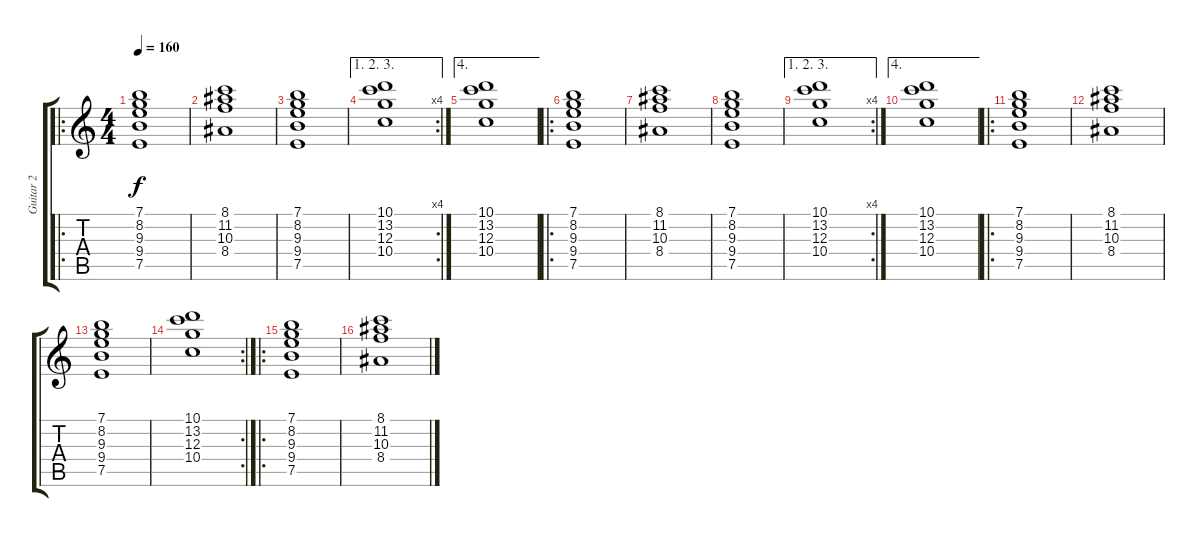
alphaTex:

\track ("Guitar 2" "Guitar 2") {instrument distortionguitar}
\staff {score tabs}
\tuning (E4 B3 G3 D3 A2 E2) {hide}
\ro
\ts (4 4)
\tempo 160
\clef g2
\ks c
(7.1 8.2 9.3 9.4 7.5).1{dy f instrument distortionguitar} |
(8.1 11.2 10.3 8.4).1 |
(7.1 8.2 9.3 9.4 7.5).1 |
\ae (1 2 3)
\rc 4
(10.1 13.2 12.3 10.4).1 |
\ae 4
(10.1 13.2 12.3 10.4).1 |
\ro
(7.1 8.2 9.3 9.4 7.5).1 |
(8.1 11.2 10.3 8.4).1 |
(7.1 8.2 9.3 9.4 7.5).1 |
\ae (1 2 3)
\rc 4
(10.1 13.2 12.3 10.4).1 |
\ae 4
(10.1 13.2 12.3 10.4).1 |
\ro
(7.1 8.2 9.3 9.4 7.5).1 |
(8.1 11.2 10.3 8.4).1 |
(7.1 8.2 9.3 9.4 7.5).1 |
\rc 2
(10.1 13.2 12.3 10.4).1 |
\ro
(7.1 8.2 9.3 9.4 7.5).1 |
(8.1 11.2 10.3 8.4).1
